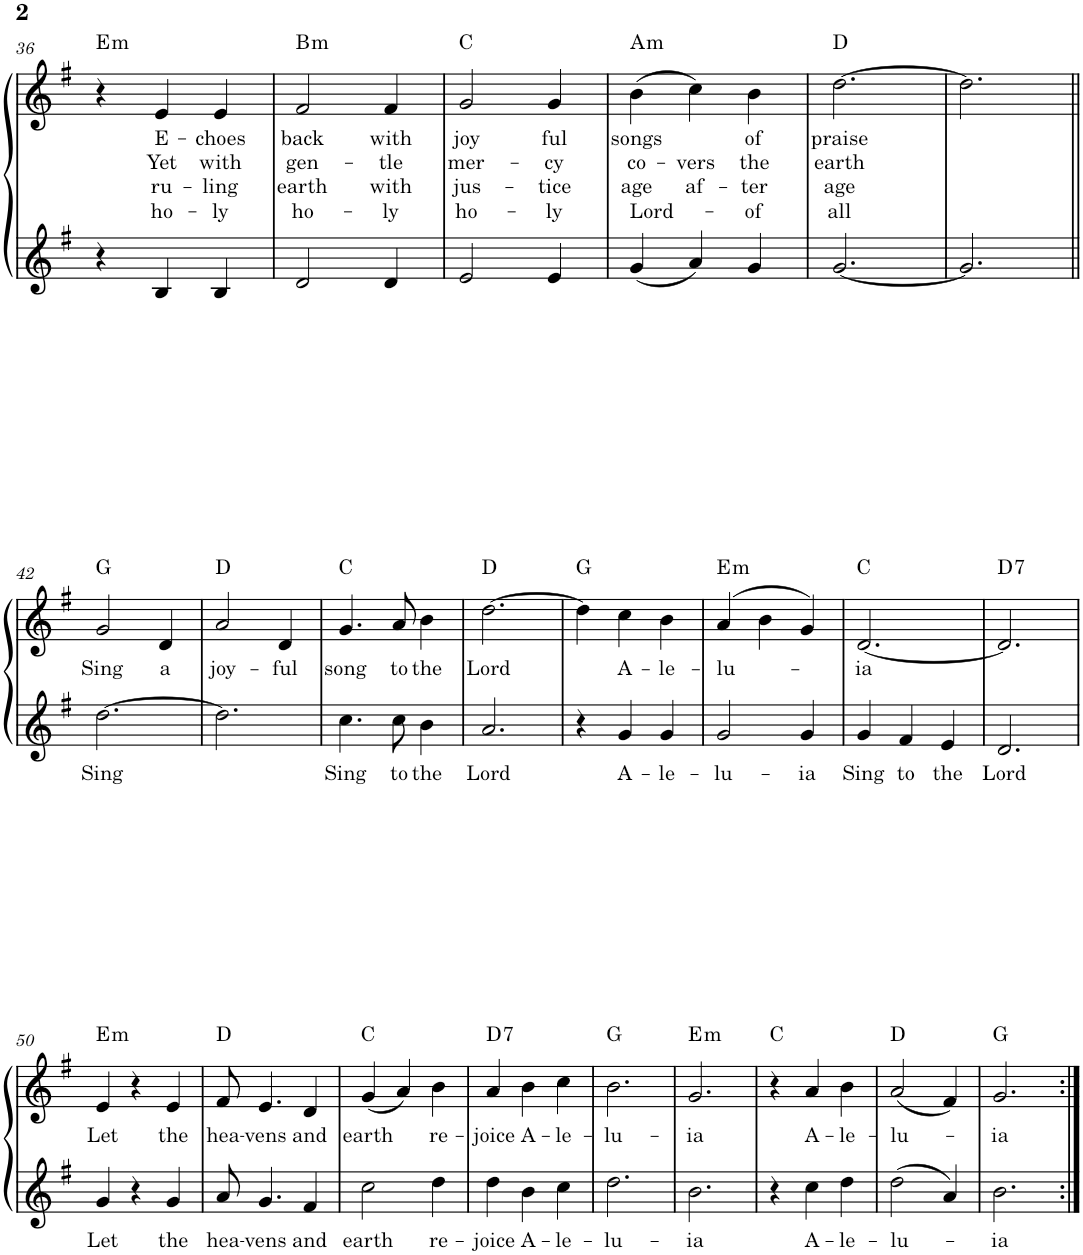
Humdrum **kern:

**kern	**text	**kern	**text	**text	**text	**text	**harte
*part1	*part1	*part1	*part1	*part1	*part1	*part1	*part1
*staff2	*staff2	*staff1	*staff1	*staff1	*staff1	*staff1	*
*I"Piano	*	*	*	*	*	*	*
*I'Pno.	*	*	*	*	*	*	*
!!LO:PB:g=z
*clefG2	*	*clefG2	*	*	*	*	*
*k[f#]	*	*k[f#]	*	*	*	*	*
*M3/4	*	*M3/4	*	*	*	*	*
=36	=36	=36	=36	=36	=36	=36	=36
!	!	!	!	!	!	!	!LO:H:kt=m
4r	.	4r	.	.	.	.	E:min
!	!	!	!LO:LY:b	!LO:LY:b	!LO:LY:b	!LO:LY:b	!
4B/	.	4e/	E-	Yet	ru-	ho-	.
!	!	!	!LO:LY:b	!LO:LY:b	!LO:LY:b	!LO:LY:b	!
4B/	.	4e/	-choes	with	-ling	-ly	.
=37	=37	=37	=37	=37	=37	=37	=37
!	!	!	!LO:LY:b	!LO:LY:b	!LO:LY:b	!LO:LY:b	!LO:H:kt=m
2d/	.	2f#/	back	gen-	earth	ho-	B:min
!	!	!	!LO:LY:b	!LO:LY:b	!LO:LY:b	!LO:LY:b	!
4d/	.	4f#/	with	-tle	with	-ly	.
=38	=38	=38	=38	=38	=38	=38	=38
!	!	!	!LO:LY:b	!LO:LY:b	!LO:LY:b	!LO:LY:b	!
2e/	.	2g/	joy	mer-	jus-	ho-	C:maj
!	!	!	!LO:LY:b	!LO:LY:b	!LO:LY:b	!LO:LY:b	!
4e/	.	4g/	ful	-cy	-tice	-ly	.
=39	=39	=39	=39	=39	=39	=39	=39
!	!	!	!LO:LY:b	!LO:LY:b	!LO:LY:b	!LO:LY:b	!LO:H:kt=m
4g/	.	(4b\	songs	co-	age	Lord-	A:min
!	!	!	!	!LO:LY:b	!LO:LY:b	!	!
4a/	.	4cc\)	.	-vers	af-	.	.
!	!	!	!LO:LY:b	!LO:LY:b	!LO:LY:b	!LO:LY:b	!
4g/	.	4b\	of	the	-ter	-of	.
=40	=40	=40	=40	=40	=40	=40	=40
!	!	!	!LO:LY:b	!LO:LY:b	!LO:LY:b	!LO:LY:b	!
[2.g/	.	[2.dd\	praise	earth	age	all	D:maj
=41	=41	=41	=41	=41	=41	=41	=41
2.g/]	.	2.dd\]	.	.	.	.	.
!!LO:LB:g=z
=42||	=42||	=42||	=42||	=42||	=42||	=42||	=42||
!	!LO:LY:b	!	!LO:LY:b	!	!	!	!
[2.dd\	Sing	2g/	Sing	.	.	.	G:maj
!	!	!	!LO:LY:b	!	!	!	!
.	.	4d/	a	.	.	.	.
=43	=43	=43	=43	=43	=43	=43	=43
!	!	!	!LO:LY:b	!	!	!	!
2.dd\]	.	2a/	joy-	.	.	.	D:maj
!	!	!	!LO:LY:b	!	!	!	!
.	.	4d/	-ful	.	.	.	.
=44	=44	=44	=44	=44	=44	=44	=44
!	!LO:LY:b	!	!LO:LY:b	!	!	!	!
4.cc\	Sing	4.g/	song	.	.	.	C:maj
!	!LO:LY:b	!	!LO:LY:b	!	!	!	!
8cc\	to	8a/	to	.	.	.	.
!	!LO:LY:b	!	!LO:LY:b	!	!	!	!
4b\	the	4b\	the	.	.	.	.
=45	=45	=45	=45	=45	=45	=45	=45
!	!LO:LY:b	!	!LO:LY:b	!	!	!	!
2.a/	Lord	[2.dd\	Lord	.	.	.	D:maj
=46	=46	=46	=46	=46	=46	=46	=46
4r	.	4dd\]	.	.	.	.	G:maj
!	!LO:LY:b	!	!LO:LY:b	!	!	!	!
4g/	A-	4cc\	A-	.	.	.	.
!	!LO:LY:b	!	!LO:LY:b	!	!	!	!
4g/	-le-	4b\	-le-	.	.	.	.
=47	=47	=47	=47	=47	=47	=47	=47
!	!LO:LY:b	!	!LO:LY:b	!	!	!	!LO:H:kt=m
2g/	-lu-	(4a/	-lu-	.	.	.	E:min
.	.	4b\	.	.	.	.	.
!	!LO:LY:b	!	!	!	!	!	!
4g/	-ia	4g/)	.	.	.	.	.
=48	=48	=48	=48	=48	=48	=48	=48
!	!LO:LY:b	!	!LO:LY:b	!	!	!	!
4g/	Sing	[2.d/	-ia	.	.	.	C:maj
!	!LO:LY:b	!	!	!	!	!	!
4f#/	to	.	.	.	.	.	.
!	!LO:LY:b	!	!	!	!	!	!
4e/	the	.	.	.	.	.	.
=49	=49	=49	=49	=49	=49	=49	=49
!	!LO:LY:b	!	!	!	!	!	!LO:H:kt=7
2.d/	Lord	2.d/]	.	.	.	.	D:7
!!LO:LB:g=z
=50	=50	=50	=50	=50	=50	=50	=50
!	!LO:LY:b	!	!LO:LY:b	!	!	!	!LO:H:kt=m
4g/	Let	4e/	Let	.	.	.	E:min
4r	.	4r	.	.	.	.	.
!	!LO:LY:b	!	!LO:LY:b	!	!	!	!
4g/	the	4e/	the	.	.	.	.
=51	=51	=51	=51	=51	=51	=51	=51
!	!LO:LY:b	!	!LO:LY:b	!	!	!	!
8a/	hea-	8f#/	hea-	.	.	.	D:maj
!	!LO:LY:b	!	!LO:LY:b	!	!	!	!
4.g/	-vens	4.e/	-vens	.	.	.	.
!	!LO:LY:b	!	!LO:LY:b	!	!	!	!
4f#/	and	4d/	and	.	.	.	.
=52	=52	=52	=52	=52	=52	=52	=52
!	!LO:LY:b	!	!LO:LY:b	!	!	!	!
2cc\	earth	(4g/	earth	.	.	.	C:maj
.	.	4a/)	.	.	.	.	.
!	!LO:LY:b	!	!LO:LY:b	!	!	!	!
4dd\	re-	4b\	re-	.	.	.	.
=53	=53	=53	=53	=53	=53	=53	=53
!	!LO:LY:b	!	!LO:LY:b	!	!	!	!LO:H:kt=7
4dd\	-joice	4a/	-joice	.	.	.	D:7
!	!LO:LY:b	!	!LO:LY:b	!	!	!	!
4b\	A-	4b\	A-	.	.	.	.
!	!LO:LY:b	!	!LO:LY:b	!	!	!	!
4cc\	-le-	4cc\	-le-	.	.	.	.
=54	=54	=54	=54	=54	=54	=54	=54
!	!LO:LY:b	!	!LO:LY:b	!	!	!	!
2.dd\	-lu-	2.b\	-lu-	.	.	.	G:maj
=55	=55	=55	=55	=55	=55	=55	=55
!	!LO:LY:b	!	!LO:LY:b	!	!	!	!LO:H:kt=m
2.b\	-ia	2.g/	-ia	.	.	.	E:min
=56	=56	=56	=56	=56	=56	=56	=56
4r	.	4r	.	.	.	.	C:maj
!	!LO:LY:b	!	!LO:LY:b	!	!	!	!
4cc\	A-	4a/	A-	.	.	.	.
!	!LO:LY:b	!	!LO:LY:b	!	!	!	!
4dd\	-le-	4b\	-le-	.	.	.	.
=57	=57	=57	=57	=57	=57	=57	=57
!	!LO:LY:b	!	!LO:LY:b	!	!	!	!
2dd\	-lu-	(2a/	-lu-	.	.	.	D:maj
4a/	.	4f#/)	.	.	.	.	.
=58	=58	=58	=58	=58	=58	=58	=58
!	!LO:LY:b	!	!LO:LY:b	!	!	!	!
2.b\	-ia	2.g/	-ia	.	.	.	G:maj
=:|!	=:|!	=:|!	=:|!	=:|!	=:|!	=:|!	=:|!
*-	*-	*-	*-	*-	*-	*-	*-
